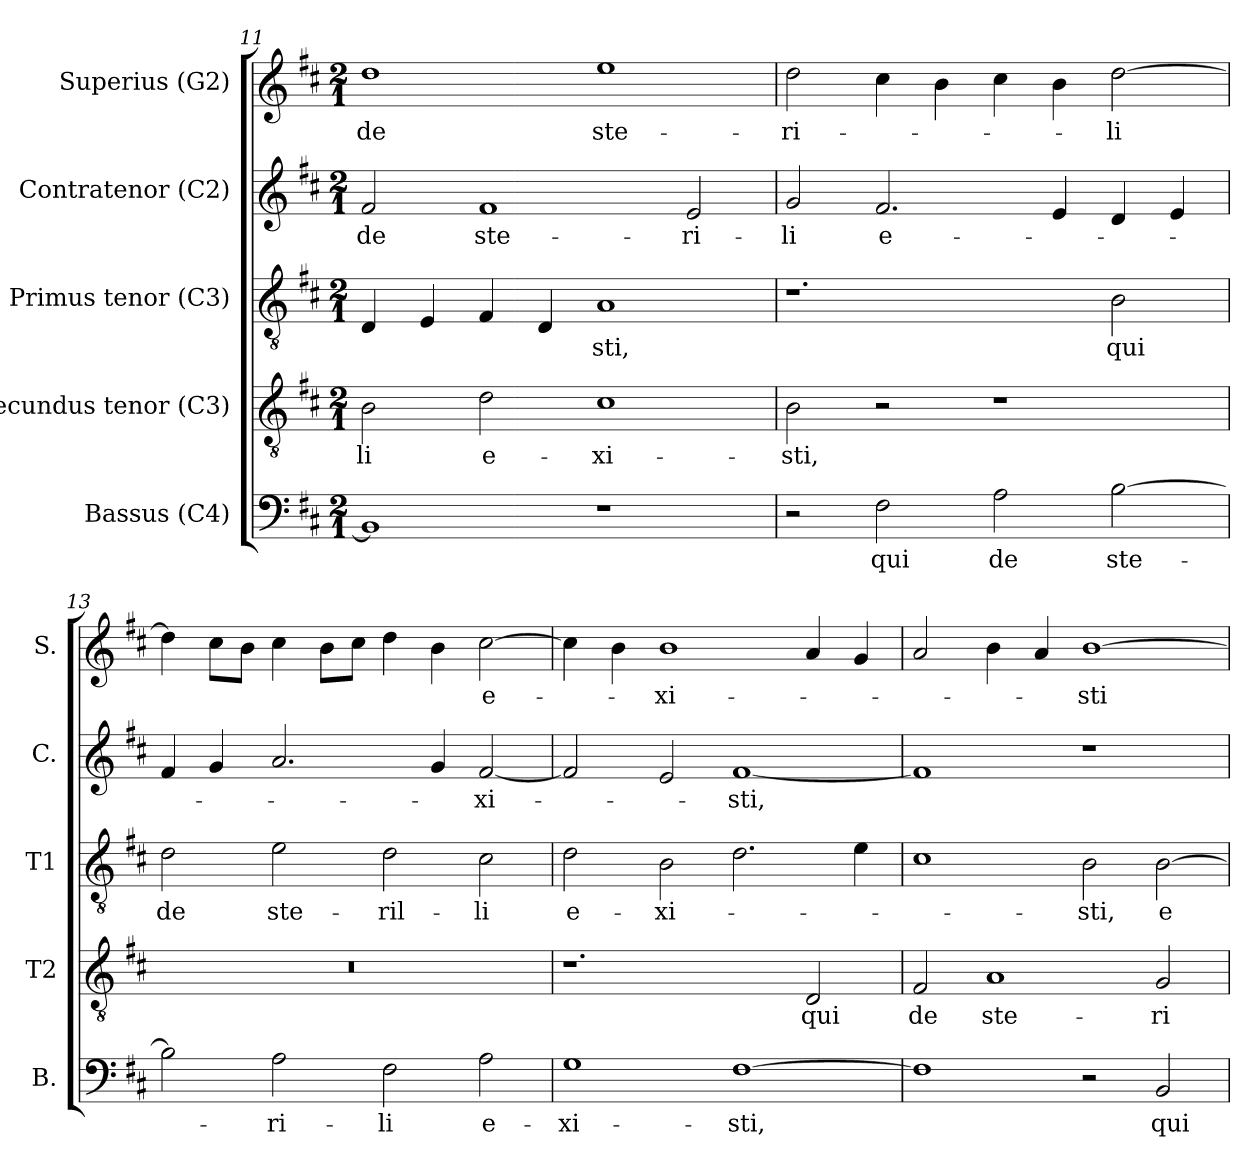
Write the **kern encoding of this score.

**kern	**text	**kern	**text	**kern	**text	**kern	**text	**kern	**text
*part5	*part5	*part4	*part4	*part3	*part3	*part2	*part2	*part1	*part1
*staff5	*staff5	*staff4	*staff4	*staff3	*staff3	*staff2	*staff2	*staff1	*staff1
*I"Bassus (C4)	*	*I"Secundus tenor (C3)	*	*I"Primus tenor (C3)	*	*I"Contratenor (C2)	*	*I"Superius (G2)	*
*I'B.	*	*I'T2	*	*I'T1	*	*I'C.	*	*I'S.	*
*clefF4	*	*clefGv2	*	*clefGv2	*	*clefG2	*	*clefG2	*
*	*	*ITrd7c12	*	*ITrd7c12	*	*	*	*	*
*k[f#c#]	*	*k[f#c#]	*	*k[f#c#]	*	*k[f#c#]	*	*k[f#c#]	*
*D:	*	*D:	*	*D:	*	*D:	*	*D:	*
*M2/1	*	*M2/1	*	*M2/1	*	*M2/1	*	*M2/1	*
=11	=11	=11	=11	=11	=11	=11	=11	=11	=11
!	!	!	!LO:LY:b:color=#000000	!	!	!	!	!	!
!	!	!	!	!	!	!	!LO:LY:b:color=#000000	!	!
!	!	!	!	!	!	!	!	!	!LO:LY:b:color=#000000
1BBi]	.	2BBi\	-li	4DDi/	.	2f#i/	de	1ddi	de
.	.	.	.	4EEi/	.	.	.	.	.
!	!	!	!LO:LY:b:color=#000000	!	!	!	!	!	!
!	!	!	!	!	!	!	!LO:LY:b:color=#000000	!	!
.	.	2Di\	e-	4FF#i/	.	1f#i	ste-	.	.
.	.	.	.	4DDi/	.	.	.	.	.
!	!	!	!LO:LY:b:color=#000000	!	!	!	!	!	!
!	!	!	!	!	!LO:LY:b:color=#000000	!	!	!	!
!	!	!	!	!	!	!	!	!	!LO:LY:b:color=#000000
1r	.	1C#i	-xi-	1AAi	-sti,	.	.	1eei	ste-
!	!	!	!	!	!	!	!LO:LY:b:color=#000000	!	!
.	.	.	.	.	.	2ei/	-ri-	.	.
=12	=12	=12	=12	=12	=12	=12	=12	=12	=12
!	!	!	!LO:LY:b:color=#000000	!	!	!	!	!	!
!	!	!	!	!	!	!	!LO:LY:b:color=#000000	!	!
!	!	!	!	!	!	!	!	!	!LO:LY:b:color=#000000
2r	.	2BBi\	-sti,	1.r	.	2gi/	-li	2ddi\	-ri-
!	!LO:LY:b:color=#000000	!	!	!	!	!	!	!	!
!	!	!	!	!	!	!	!LO:LY:b:color=#000000	!	!
2F#i\	qui	2r	.	.	.	2.f#i/	e-	4cc#i\	.
.	.	.	.	.	.	.	.	4bi\	.
!	!LO:LY:b:color=#000000	!	!	!	!	!	!	!	!
2Ai\	de	1r	.	.	.	.	.	4cc#i\	.
.	.	.	.	.	.	4ei/	.	4bi\	.
!	!LO:LY:b:color=#000000	!	!	!	!	!	!	!	!
!	!	!	!	!	!LO:LY:b:color=#000000	!	!	!	!
!	!	!	!	!	!	!	!	!	!LO:LY:b:color=#000000
[2Bi\	ste-	.	.	2BBi\	qui	4di/	.	[2ddi\	-li
.	.	.	.	.	.	4ei/	.	.	.
!!LO:PB:g=z
=13	=13	=13	=13	=13	=13	=13	=13	=13	=13
!	!	!LO:N:vis=1	!	!	!	!	!	!	!
!	!	!	!	!	!LO:LY:b:color=#000000	!	!	!	!
2Bi\]	.	0r	.	2Di\	de	4f#i/	.	4ddi\]	.
.	.	.	.	.	.	4gi/	.	8cc#i\L	.
.	.	.	.	.	.	.	.	8bi\J	.
!	!LO:LY:b:color=#000000	!	!	!	!	!	!	!	!
!	!	!	!	!	!LO:LY:b:color=#000000	!	!	!	!
2Ai\	-ri-	.	.	2Ei\	ste-	2.ai/	.	4cc#i\	.
.	.	.	.	.	.	.	.	8bi\L	.
.	.	.	.	.	.	.	.	8cc#i\J	.
!	!LO:LY:b:color=#000000	!	!	!	!	!	!	!	!
!	!	!	!	!	!LO:LY:b:color=#000000	!	!	!	!
2F#i\	-li	.	.	2Di\	-ril-	.	.	4ddi\	.
.	.	.	.	.	.	4gi/	.	4bi\	.
!	!LO:LY:b:color=#000000	!	!	!	!	!	!	!	!
!	!	!	!	!	!LO:LY:b:color=#000000	!	!	!	!
!	!	!	!	!	!	!	!LO:LY:b:color=#000000	!	!
!	!	!	!	!	!	!	!	!	!LO:LY:b:color=#000000
2Ai\	e-	.	.	2C#i\	-li	[2f#i/	-xi-	[2cc#i\	e-
=14	=14	=14	=14	=14	=14	=14	=14	=14	=14
!	!LO:LY:b:color=#000000	!	!	!	!	!	!	!	!
!	!	!	!	!	!LO:LY:b:color=#000000	!	!	!	!
1Gi	-xi-	1.r	.	2Di\	e-	2f#i/]	.	4cc#i\]	.
.	.	.	.	.	.	.	.	4bi\	.
!	!	!	!	!	!LO:LY:b:color=#000000	!	!	!	!
!	!	!	!	!	!	!	!	!	!LO:LY:b:color=#000000
.	.	.	.	2BBi\	-xi-	2ei/	.	1bi	-xi-
!	!LO:LY:b:color=#000000	!	!	!	!	!	!	!	!
!	!	!	!	!	!	!	!LO:LY:b:color=#000000	!	!
[1F#i	-sti,	.	.	2.Di\	.	[1f#i	-sti,	.	.
!	!	!	!LO:LY:b:color=#000000	!	!	!	!	!	!
.	.	2DDi/	qui	.	.	.	.	4ai/	.
.	.	.	.	4Ei\	.	.	.	4gi/	.
=15	=15	=15	=15	=15	=15	=15	=15	=15	=15
!	!	!	!LO:LY:b:color=#000000	!	!	!	!	!	!
1F#i]	.	2FF#i/	de	1C#i	.	1f#i]	.	2ai/	.
!	!	!	!LO:LY:b:color=#000000	!	!	!	!	!	!
.	.	1AAi	ste-	.	.	.	.	4bi\	.
.	.	.	.	.	.	.	.	4ai/	.
!	!	!	!	!	!LO:LY:b:color=#000000	!	!	!	!
!	!	!	!	!	!	!	!	!	!LO:LY:b:color=#000000
2r	.	.	.	2BBi\	-sti,	1r	.	[1bi	-sti
!	!LO:LY:b:color=#000000	!	!	!	!	!	!	!	!
!	!	!	!LO:LY:b:color=#000000	!	!	!	!	!	!
!	!	!	!	!	!LO:LY:b:color=#000000	!	!	!	!
2BBi/	qui	2GGi/	-ri-	[2BBi\	e-	.	.	.	.
=	=	=	=	=	=	=	=	=	=
*-	*-	*-	*-	*-	*-	*-	*-	*-	*-
